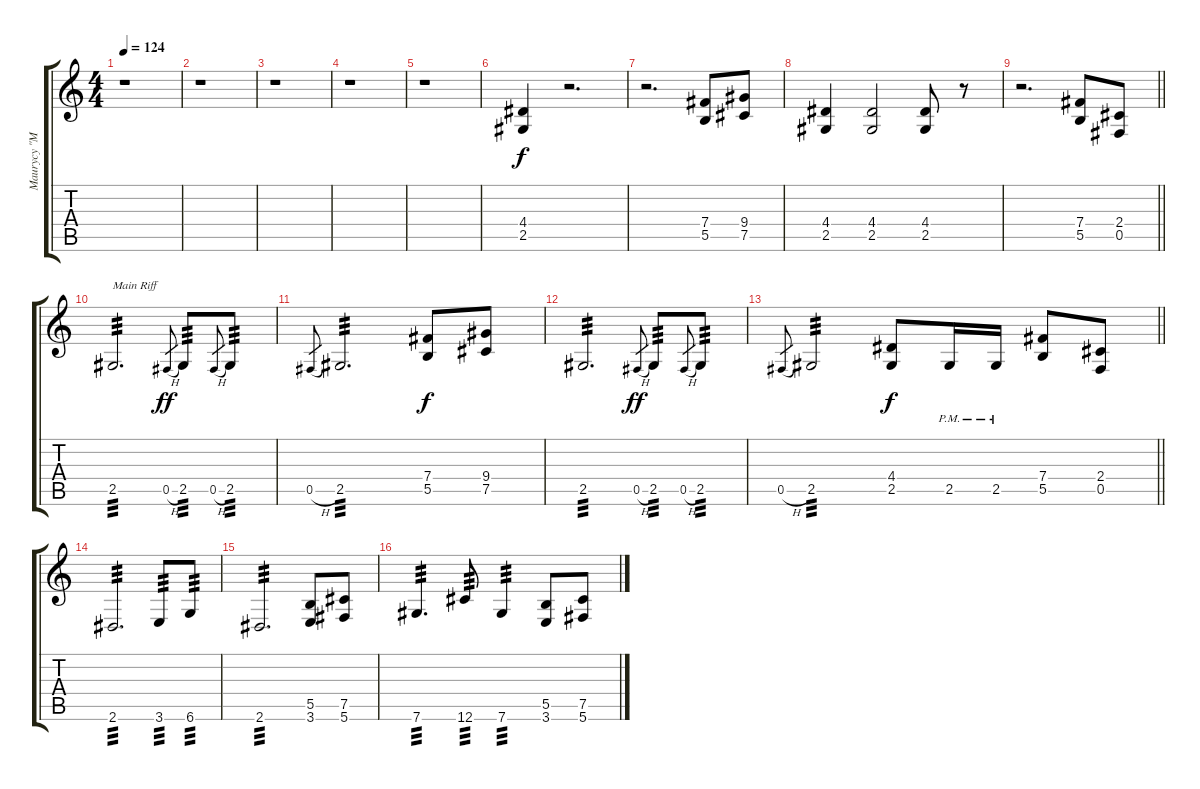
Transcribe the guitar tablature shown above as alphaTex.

\track ("Maurycy \"Mauser\" Stefanowicz (Rythm)" "Maurycy \"M") {instrument overdrivenguitar}
\staff {score tabs}
\tuning (Db4 Ab3 E3 B2 Gb2 Db2) {hide}
\ts (4 4)
\tempo 124
\clef g2
\ks c
r.1{dy f} |
r.1 |
r.1 |
r.1 |
r.1 |
(4.4 2.5).4 r.2{d} |
r.2{d} (7.4 5.5).8 (9.4 7.5).8 |
(4.4 2.5).4 (4.4 2.5).2 (4.4 2.5).8 r.8 |
\barLineRight lightlight
r.2{d} (7.4 5.5).8 (2.4 0.5).8 |
2.5.2{d txt "Main Riff" tp 3} 0.5{h}.8{gr dy ff} 2.5.8{tp 3} 0.5{h}.8{gr} 2.5.8{tp 3} |
0.5{h}.8{gr} 2.5.2{d tp 3} (7.4 5.5).8{dy f} (9.4 7.5).8 |
2.5.2{d tp 3} 0.5{h}.8{gr dy ff} 2.5.8{tp 3} 0.5{h}.8{gr} 2.5.8{tp 3} |
\barLineRight lightlight
0.5{h}.8{gr} 2.5.2{tp 3} (4.4 2.5).8{dy f} 2.5{pm}.16 2.5{pm}.16 (7.4 5.5).8 (2.4 0.5).8 |
2.6.2{d tp 3} 3.6.8{tp 3} 6.6.8{tp 3} |
2.6.2{d tp 3} (5.5 3.6).8 (7.5 5.6).8 |
7.6.4{d tp 3} 12.6.8{tp 3} 7.6.4{tp 3} (5.5 3.6).8 (7.5 5.6).8
